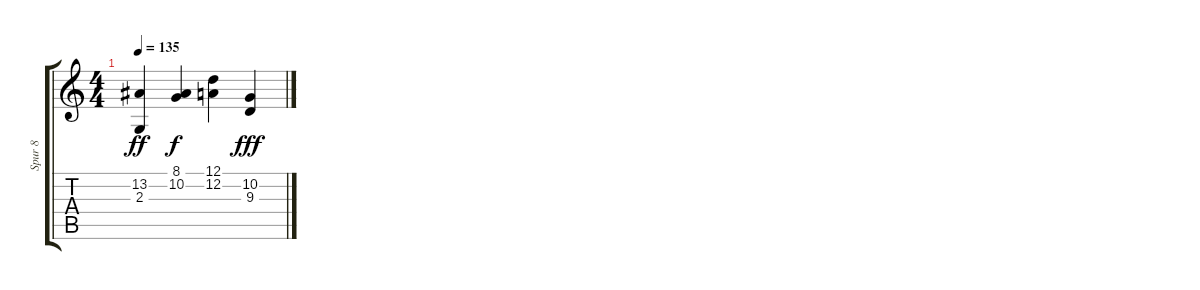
\track ("Spur 8" "Spur 8") {instrument trombone}
\staff {score tabs}
\tuning (D4 A3 F3 C3 G2 D2) {hide}
\ts (4 4)
\tempo 135
\clef g2
\ks c
(13.2 2.3).4{dy ff} (8.1 10.2).4{dy f} (12.1 12.2).4 (10.2 9.3).4{dy fff}
